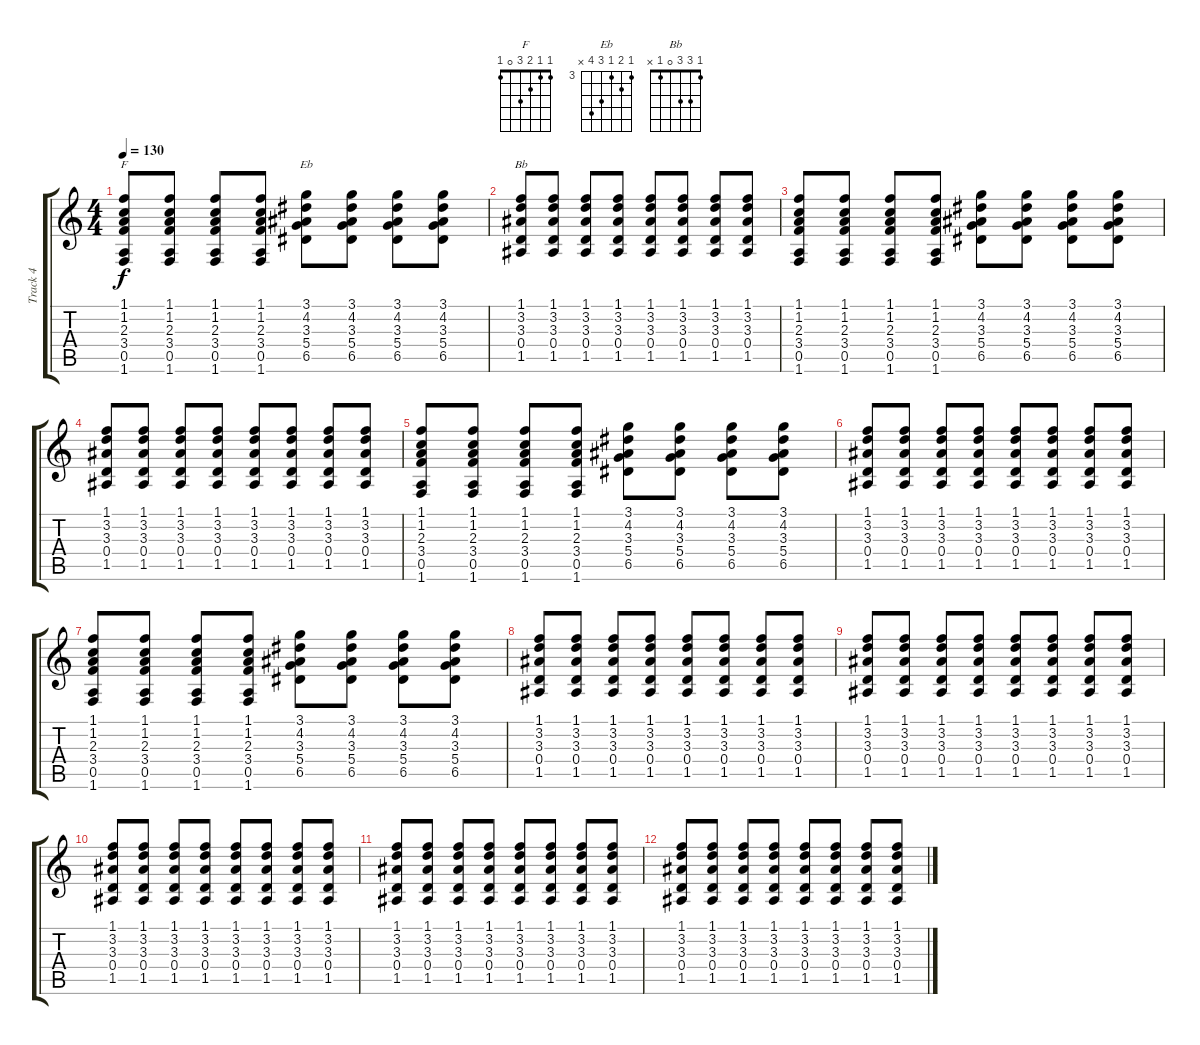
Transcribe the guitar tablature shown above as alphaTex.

\track ("Track 4" "Track 4") {instrument distortionguitar}
\staff {score tabs}
\tuning (E4 B3 G3 D3 A2 E2) {hide}
\chord ("F" 1 1 2 3 0 1)
\chord ("Eb" 3 4 3 5 6 x) {firstfret 3}
\chord ("Bb" 1 3 3 0 1 x)
\ts (4 4)
\tempo 130
\clef g2
\ks c
(1.1 1.2 2.3 3.4 0.5 1.6).8{ch "F" dy f} (1.1 1.2 2.3 3.4 0.5 1.6).8 (1.1 1.2 2.3 3.4 0.5 1.6).8 (1.1 1.2 2.3 3.4 0.5 1.6).8 (3.1 4.2 3.3 5.4 6.5).8{ch "Eb"} (3.1 4.2 3.3 5.4 6.5).8 (3.1 4.2 3.3 5.4 6.5).8 (3.1 4.2 3.3 5.4 6.5).8 |
(1.1 3.2 3.3 0.4 1.5).8{ch "Bb"} (1.1 3.2 3.3 0.4 1.5).8 (1.1 3.2 3.3 0.4 1.5).8 (1.1 3.2 3.3 0.4 1.5).8 (1.1 3.2 3.3 0.4 1.5).8 (1.1 3.2 3.3 0.4 1.5).8 (1.1 3.2 3.3 0.4 1.5).8 (1.1 3.2 3.3 0.4 1.5).8 |
(1.1 1.2 2.3 3.4 0.5 1.6).8 (1.1 1.2 2.3 3.4 0.5 1.6).8 (1.1 1.2 2.3 3.4 0.5 1.6).8 (1.1 1.2 2.3 3.4 0.5 1.6).8 (3.1 4.2 3.3 5.4 6.5).8 (3.1 4.2 3.3 5.4 6.5).8 (3.1 4.2 3.3 5.4 6.5).8 (3.1 4.2 3.3 5.4 6.5).8 |
(1.1 3.2 3.3 0.4 1.5).8 (1.1 3.2 3.3 0.4 1.5).8 (1.1 3.2 3.3 0.4 1.5).8 (1.1 3.2 3.3 0.4 1.5).8 (1.1 3.2 3.3 0.4 1.5).8 (1.1 3.2 3.3 0.4 1.5).8 (1.1 3.2 3.3 0.4 1.5).8 (1.1 3.2 3.3 0.4 1.5).8 |
(1.1 1.2 2.3 3.4 0.5 1.6).8 (1.1 1.2 2.3 3.4 0.5 1.6).8 (1.1 1.2 2.3 3.4 0.5 1.6).8 (1.1 1.2 2.3 3.4 0.5 1.6).8 (3.1 4.2 3.3 5.4 6.5).8 (3.1 4.2 3.3 5.4 6.5).8 (3.1 4.2 3.3 5.4 6.5).8 (3.1 4.2 3.3 5.4 6.5).8 |
(1.1 3.2 3.3 0.4 1.5).8 (1.1 3.2 3.3 0.4 1.5).8 (1.1 3.2 3.3 0.4 1.5).8 (1.1 3.2 3.3 0.4 1.5).8 (1.1 3.2 3.3 0.4 1.5).8 (1.1 3.2 3.3 0.4 1.5).8 (1.1 3.2 3.3 0.4 1.5).8 (1.1 3.2 3.3 0.4 1.5).8 |
(1.1 1.2 2.3 3.4 0.5 1.6).8 (1.1 1.2 2.3 3.4 0.5 1.6).8 (1.1 1.2 2.3 3.4 0.5 1.6).8 (1.1 1.2 2.3 3.4 0.5 1.6).8 (3.1 4.2 3.3 5.4 6.5).8 (3.1 4.2 3.3 5.4 6.5).8 (3.1 4.2 3.3 5.4 6.5).8 (3.1 4.2 3.3 5.4 6.5).8 |
(1.1 3.2 3.3 0.4 1.5).8 (1.1 3.2 3.3 0.4 1.5).8 (1.1 3.2 3.3 0.4 1.5).8 (1.1 3.2 3.3 0.4 1.5).8 (1.1 3.2 3.3 0.4 1.5).8 (1.1 3.2 3.3 0.4 1.5).8 (1.1 3.2 3.3 0.4 1.5).8 (1.1 3.2 3.3 0.4 1.5).8 |
(1.1 3.2 3.3 0.4 1.5).8 (1.1 3.2 3.3 0.4 1.5).8 (1.1 3.2 3.3 0.4 1.5).8 (1.1 3.2 3.3 0.4 1.5).8 (1.1 3.2 3.3 0.4 1.5).8 (1.1 3.2 3.3 0.4 1.5).8 (1.1 3.2 3.3 0.4 1.5).8 (1.1 3.2 3.3 0.4 1.5).8 |
(1.1 3.2 3.3 0.4 1.5).8 (1.1 3.2 3.3 0.4 1.5).8 (1.1 3.2 3.3 0.4 1.5).8 (1.1 3.2 3.3 0.4 1.5).8 (1.1 3.2 3.3 0.4 1.5).8 (1.1 3.2 3.3 0.4 1.5).8 (1.1 3.2 3.3 0.4 1.5).8 (1.1 3.2 3.3 0.4 1.5).8 |
(1.1 3.2 3.3 0.4 1.5).8 (1.1 3.2 3.3 0.4 1.5).8 (1.1 3.2 3.3 0.4 1.5).8 (1.1 3.2 3.3 0.4 1.5).8 (1.1 3.2 3.3 0.4 1.5).8 (1.1 3.2 3.3 0.4 1.5).8 (1.1 3.2 3.3 0.4 1.5).8 (1.1 3.2 3.3 0.4 1.5).8 |
(1.1 3.2 3.3 0.4 1.5).8{volume 5} (1.1 3.2 3.3 0.4 1.5).8 (1.1 3.2 3.3 0.4 1.5).8 (1.1 3.2 3.3 0.4 1.5).8 (1.1 3.2 3.3 0.4 1.5).8 (1.1 3.2 3.3 0.4 1.5).8 (1.1 3.2 3.3 0.4 1.5).8 (1.1 3.2 3.3 0.4 1.5).8
